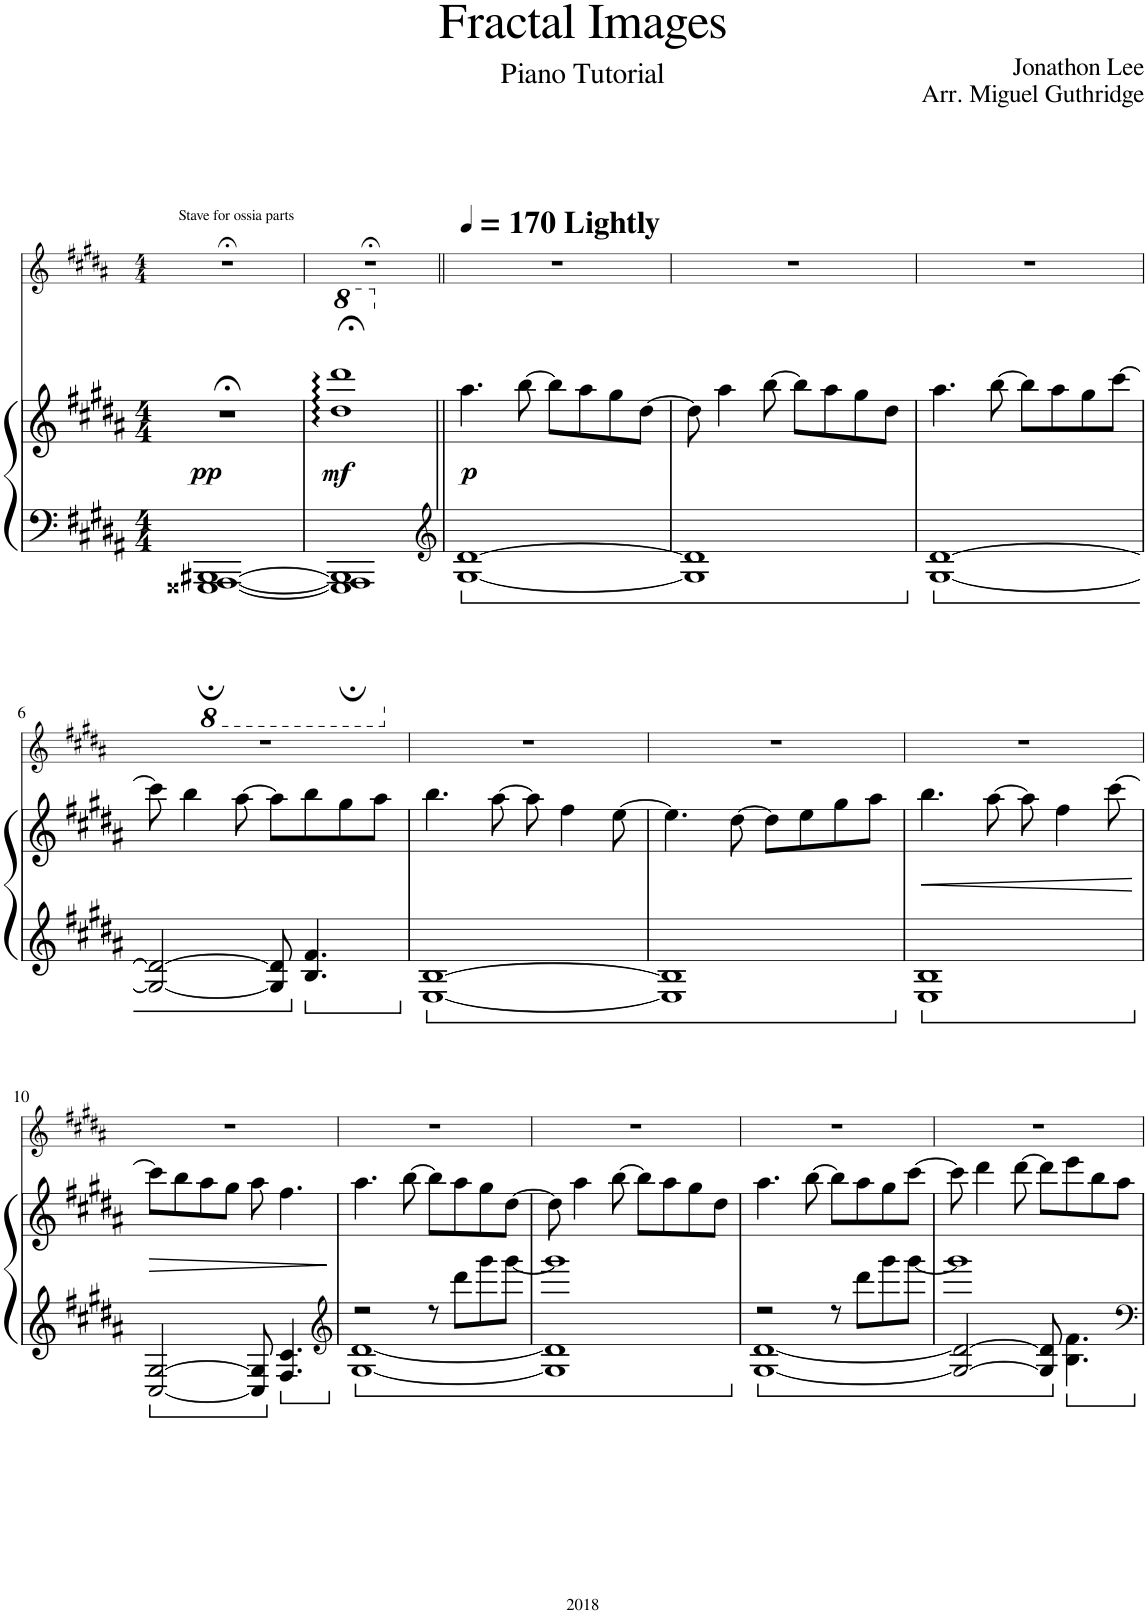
**kern	**kern	**kern	**dynam
*part1	*part1	*part1	*part1
*staff3	*staff2	*staff1	*staff1/2/3
*I"Ossia	*	*	*
*	*	*stria5	*
*clefF4	*clefG2	*clefG2	*
*k[f#c#g#d#a#]	*k[f#c#g#d#a#]	*k[f#c#g#d#a#]	*
*M4/4	*M4/4	*M4/4	*
*8ba	*	*	*
=1	=1	=1	=1
!	!	!LO:TX:a:t=Stave for ossia parts	!
!	!	!	!LO:DY:b=2
[1GGGG##X; [1AAAA#; [1BBBB#X;	1r;<	1r;<	pp
=2	=2	=2	=2
*	*8va	*	*
!	!	!	!LO:DY:b=2
1GGGG##]; 1AAAA#]; 1BBBB#];	1ddd#;< 1dddd#;<	1r;<	mf
=3||	=3||	=3||	=3||
*clefG2	*	*	*
*X8ba	*	*	*
*	*X8va	*	*
*	*	*MM170	*
!	!	!LO:TX:a:B:t=Lightly	!
!	!	!	!LO:DY:b=2
[1G# [1d#	4.aa#\	1r	p
.	[8bb\	.	.
.	8bb\L]	.	.
.	8aa#\	.	.
.	8gg#\	.	.
.	[8dd#\J	.	.
=4	=4	=4	=4
1G#] 1d#]	8dd#\]	1r	.
.	4aa#\	.	.
.	[8bb\	.	.
.	8bb\L]	.	.
.	8aa#\	.	.
.	8gg#\	.	.
.	8dd#\J	.	.
=5	=5	=5	=5
[1G# [1d#	4.aa#\	1r	.
.	[8bb\	.	.
.	8bb\L]	.	.
.	8aa#\	.	.
.	8gg#\	.	.
.	[8ccc#\J	.	.
!!LO:LB:g=z
=6	=6	=6	=6
2G#/_ 2d#/_	8ccc#\]	1r	.
.	4bb\	.	.
.	[8aa#\	.	.
8G#/] 8d#/]	8aa#\L]	.	.
4.B/ 4.f#/	8bb\	.	.
.	8gg#\	.	.
.	8aa#\J	.	.
=7	=7	=7	=7
[1E [1B	4.bb\	1r	.
.	[8aa#\	.	.
.	8aa#\]	.	.
.	4ff#\	.	.
.	[8ee\	.	.
=8	=8	=8	=8
1E] 1B]	4.ee\]	1r	.
.	[8dd#\	.	.
.	8dd#\L]	.	.
.	8ee\	.	.
.	8gg#\	.	.
.	8aa#\J	.	.
=9	=9	=9	=9
1E 1B	4.bb\	1r	.
.	[8aa#\	.	.
.	8aa#\]	.	.
.	4ff#\	.	.
.	[8ccc#\	.	.
!!LO:LB:g=z
=10	=10	=10	=10
[2C#/ [2G#/	8ccc#\L]	1r	.
.	8bb\	.	.
.	8aa#\	.	.
.	8gg#\J	.	.
8C#/] 8G#/]	8aa#\	.	.
4.F#/ 4.c#/	4.ff#\	.	.
=11	=11	=11	=11
*clefG2	*	*	*
*^	*	*	*
[1G# [1d#	2r	4.aa#\	1r	.
.	.	[8bb\	.	.
.	8r	8bb\L]	.	.
.	8ddd#\L	8aa#\	.	.
.	8ggg#\	8gg#\	.	.
.	[8ggg#\J	[8dd#\J	.	.
=12	=12	=12	=12	=12
1G#] 1d#]	1ggg#]	8dd#\]	1r	.
.	.	4aa#\	.	.
.	.	[8bb\	.	.
.	.	8bb\L]	.	.
.	.	8aa#\	.	.
.	.	8gg#\	.	.
.	.	8dd#\J	.	.
=13	=13	=13	=13	=13
[1G# [1d#	2r	4.aa#\	1r	.
.	.	[8bb\	.	.
.	8r	8bb\L]	.	.
.	8ddd#\L	8aa#\	.	.
.	8ggg#\	8gg#\	.	.
.	[8ggg#\J	[8ccc#\J	.	.
=14	=14	=14	=14	=14
2G#/_ 2d#/_	1ggg#]	8ccc#\]	1r	.
.	.	4ddd#\	.	.
.	.	[8ddd#\	.	.
8G#/] 8d#/]	.	8ddd#\L]	.	.
4.B\ 4.f#\	.	8eee\	.	.
.	.	8bb\	.	.
.	.	8aa#\J	.	.
*v	*v	*	*	*
=	=	=	=
*-	*-	*-	*-
